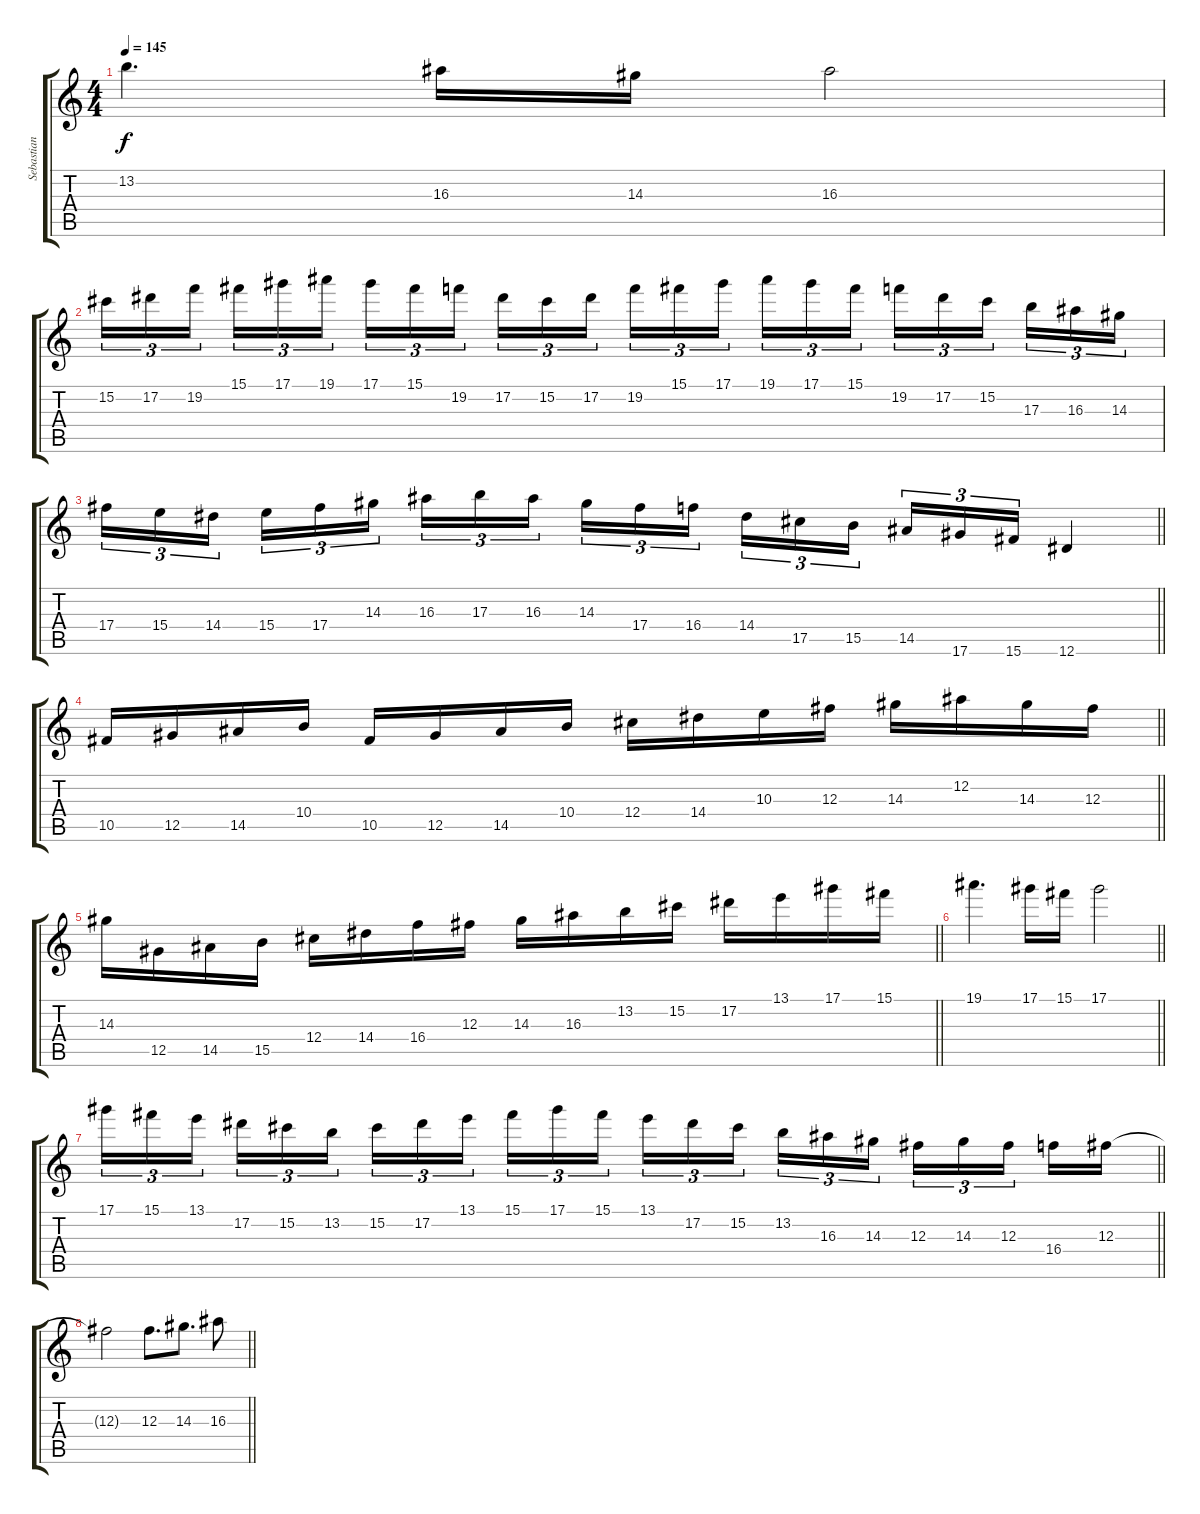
\track ("Sebastian" "Sebastian") {instrument distortionguitar}
\staff {score tabs}
\tuning (Eb4 Bb3 Gb3 Db3 Ab2 Eb2) {hide}
\ts (4 4)
\tempo 145
\clef g2
\ks c
13.2.4{d dy f} 16.3.16 14.3.16 16.3.2 |
15.2.16{tu (3 2)} 17.2.16{tu (3 2)} 19.2.16{tu (3 2) beam splitsecondary} 15.1.16{tu (3 2)} 17.1.16{tu (3 2)} 19.1.16{tu (3 2)} 17.1.16{tu (3 2)} 15.1.16{tu (3 2)} 19.2.16{tu (3 2) beam splitsecondary} 17.2.16{tu (3 2)} 15.2.16{tu (3 2)} 17.2.16{tu (3 2)} 19.2.16{tu (3 2)} 15.1.16{tu (3 2)} 17.1.16{tu (3 2) beam splitsecondary} 19.1.16{tu (3 2)} 17.1.16{tu (3 2)} 15.1.16{tu (3 2)} 19.2.16{tu (3 2)} 17.2.16{tu (3 2)} 15.2.16{tu (3 2) beam splitsecondary} 17.3.16{tu (3 2)} 16.3.16{tu (3 2)} 14.3.16{tu (3 2)} |
\barLineRight lightlight
17.4.16{tu (3 2)} 15.4.16{tu (3 2)} 14.4.16{tu (3 2) beam splitsecondary} 15.4.16{tu (3 2)} 17.4.16{tu (3 2)} 14.3.16{tu (3 2)} 16.3.16{tu (3 2)} 17.3.16{tu (3 2)} 16.3.16{tu (3 2) beam splitsecondary} 14.3.16{tu (3 2)} 17.4.16{tu (3 2)} 16.4.16{tu (3 2)} 14.4.16{tu (3 2)} 17.5.16{tu (3 2)} 15.5.16{tu (3 2) beam splitsecondary} 14.5.16{tu (3 2)} 17.6.16{tu (3 2)} 15.6.16{tu (3 2)} 12.6.4 |
\section ("" "")
\barLineRight lightlight
10.5.16 12.5.16 14.5.16 10.4.16 10.5.16 12.5.16 14.5.16 10.4.16 12.4.16 14.4.16 10.3.16 12.3.16 14.3.16 12.2.16 14.3.16 12.3.16 |
\barLineRight lightlight
14.3.16 12.5.16 14.5.16 15.5.16 12.4.16 14.4.16 16.4.16 12.3.16 14.3.16 16.3.16 13.2.16 15.2.16 17.2.16 13.1.16 17.1.16 15.1.16 |
\barLineRight lightlight
19.1.4{d} 17.1.16 15.1.16 17.1.2 |
\barLineRight lightlight
17.1.16{tu (3 2)} 15.1.16{tu (3 2)} 13.1.16{tu (3 2) beam splitsecondary} 17.2.16{tu (3 2)} 15.2.16{tu (3 2)} 13.2.16{tu (3 2)} 15.2.16{tu (3 2)} 17.2.16{tu (3 2)} 13.1.16{tu (3 2) beam splitsecondary} 15.1.16{tu (3 2)} 17.1.16{tu (3 2)} 15.1.16{tu (3 2)} 13.1.16{tu (3 2)} 17.2.16{tu (3 2)} 15.2.16{tu (3 2) beam splitsecondary} 13.2.16{tu (3 2)} 16.3.16{tu (3 2)} 14.3.16{tu (3 2)} 12.3.16{tu (3 2)} 14.3.16{tu (3 2)} 12.3.16{tu (3 2) beam splitsecondary} 16.4.16 12.3.16 |
\barLineRight lightlight
12.3{t}.2 12.3.8{d} 14.3.8{d} 16.3.8
